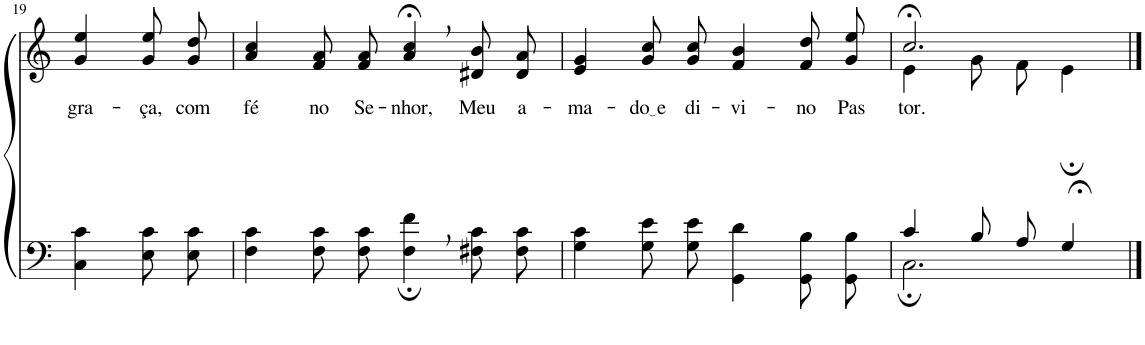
**kern	**kern	**text
*part2	*part1	*part1
*staff2	*staff1	*staff1
*I"Parte III e IV	*I"Parte I e II	*
!!LO:PB:g=z
*clefF4	*clefG2	*
*Trd1c2	*Trd1c2	*
*k[]	*k[]	*
*M4/4	*M4/4	*
=19	=19	=19
!	!	!LO:LY:b
4C\ 4c\	4g/ 4ee/	gra-
!	!	!LO:LY:b
8E\ 8c\L	8g\ 8ee\L	-ça,
!	!	!LO:LY:b
8E\ 8c\J	8g\ 8dd\J	-com
=20	=20	=20
!	!	!LO:LY:b
4F\ 4c\	4a/ 4cc/	fé
!	!	!LO:LY:b
8F\ 8c\L	8f/ 8a/L	no
!	!	!LO:LY:b
8F\ 8c\J	8f/ 8a/J	Se-
!	!	!LO:LY:b
4F\;, 4f\;,	4a/;<, 4cc/;<,	-nhor,
!	!	!LO:LY:b
8F#X\ 8c\L	8d#X/ 8b/L	Meu
!	!	!LO:LY:b
8F#\ 8c\J	8d#/ 8a/J	a-
=21	=21	=21
!	!	!LO:LY:b
4G\ 4c\	4e/ 4g/	-ma-
!	!	!LO:LY:b
8G\ 8e\L	8g/ 8cc/L	do e
!	!	!LO:LY:b
8G\ 8e\J	8g/ 8cc/J	di-
!	!	!LO:LY:b
4GG\ 4d\	4f/ 4b/	-vi-
!	!	!LO:LY:b
8GG\ 8B\L	8f\ 8dd\L	-no
!	!	!LO:LY:b
8GG\ 8B\J	8g\ 8ee\J	Pas-
=22	=22	=22
*^	*^	*
!	!	!	!	!LO:LY:b
4c/	2.C;\	2.cc;</	4e\	-tor.
8B/L	.	.	8g\L	.
8A/J	.	.	8f\J	.
4G;</	.	.	4e;\	.
*v	*v	*	*	*
*	*v	*v	*
==	==	==
*-	*-	*-
